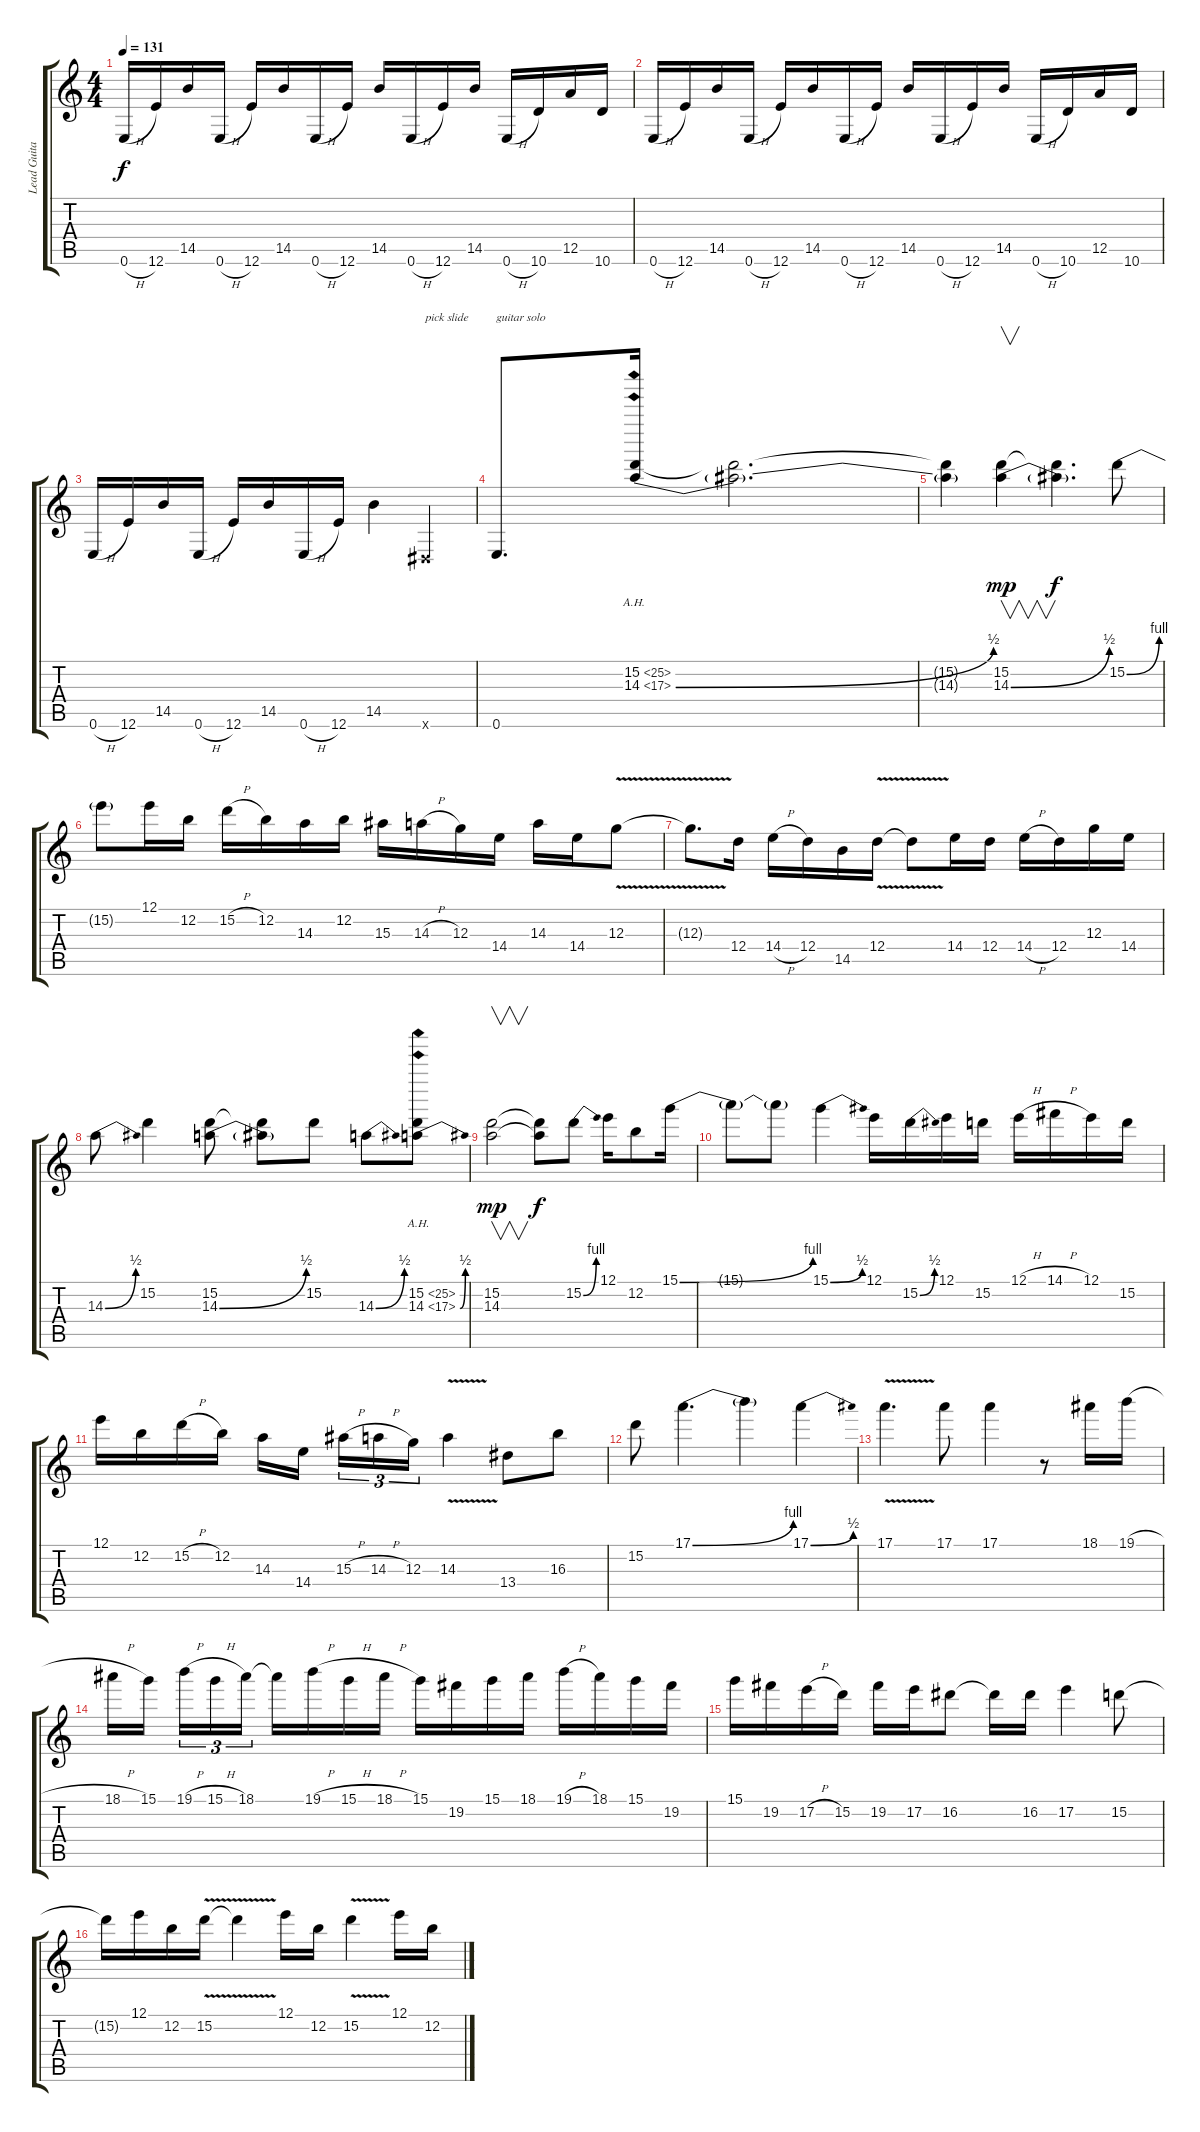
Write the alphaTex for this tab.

\track ("Lead Guitar" "Lead Guita") {instrument distortionguitar}
\staff {score tabs}
\tuning (E4 B3 G3 D3 A2 E2) {hide}
\ts (4 4)
\tempo 131
\clef g2
\ks c
0.6{h}.16{dy f} 12.6.16 14.5.16 0.6{h}.16 12.6.16 14.5.16 0.6{h}.16 12.6.16 14.5.16 0.6{h}.16 12.6.16 14.5.16 0.6{h}.16 10.6.16 12.5.16 10.6.16 |
0.6{h}.16 12.6.16 14.5.16 0.6{h}.16 12.6.16 14.5.16 0.6{h}.16 12.6.16 14.5.16 0.6{h}.16 12.6.16 14.5.16 0.6{h}.16 10.6.16 12.5.16 10.6.16 |
0.6{h}.16 12.6.16 14.5.16 0.6{h}.16 12.6.16 14.5.16 0.6{h}.16 12.6.16 14.5.4 -1.6{x}.4{txt "pick slide"} |
0.6.8{d txt "guitar solo"} (15.2{ah 10} 14.3{be (bend 0 0 60 2) ah 3}).16 (15.2{t} 14.3{t}).2{d} |
(15.2{t} 14.3{t}).4 (15.2 14.3{be (bend 0 0 60 2)}).4{v dy mp} (15.2{t} 14.3{t}).4{d dy f} 15.2{be (bend 0 0 60 4)}.8 |
15.2{t}.8 12.1.16 12.2.16 15.2{h}.16 12.2.16 14.3.16 12.2.16 15.3.16 14.3{h}.16 12.3.16 14.4.16 14.3.16 14.4.16 12.3{v}.8 |
12.3{t}.8{d} 12.4.16 14.4{h}.16 12.4.16 14.5.16 12.4{v}.16 12.4{t}.8 14.4.16 12.4.16 14.4{h}.16 12.4.16 12.3.16 14.4.16 |
14.3{be (bend 0 0 60 2)}.8 15.2.4 (15.2 14.3{be (bend 0 0 60 2)}).8 (15.2{t} 14.3{t}).8 15.2.8 14.3{be (bend 0 0 60 2)}.8 (15.2{ah 10} 14.3{be (bend 0 0 60 2) ah 3}).8 |
(15.2 14.3).2{v dy mp} (15.2{t} 14.3{t}).8{dy f} 15.2{be (bend 0 0 60 4)}.8 12.1.16 12.2.8 15.1{be (bend 0 0 60 4)}.16 |
15.1{t}.8 15.1{t}.8 15.1{be (bend 0 0 60 2)}.4 12.1.16 15.2{be (bend 0 0 60 2)}.16 12.1.16 15.2.16 12.1{h}.16 14.1{h}.16 12.1.16 15.2.16 |
12.1.16 12.2.16 15.2{h}.16 12.2.16 14.3.16 14.4.16{beam splitsecondary} 15.3{h}.16{tu (3 2)} 14.3{h}.16{tu (3 2)} 12.3.16{tu (3 2)} 14.3{v}.4 13.4.8 16.3.8 |
15.2.8 17.1{be (bend 0 0 60 4)}.4{d} 17.1{t}.4 17.1{be (bend 0 0 60 2)}.4 |
17.1{v}.4{d} 17.1.8 17.1.4 r.8 18.1.16 19.1{h}.16 |
18.1{h}.16 15.1.16{beam splitsecondary} 19.1{h}.16{tu (3 2)} 15.1{h}.16{tu (3 2)} 18.1.16{tu (3 2)} 18.1{t}.16 19.1{h}.16 15.1{h}.16 18.1{h}.16 15.1.16 19.2.16 15.1.16 18.1.16 19.1{h}.16 18.1.16 15.1.16 19.2.16 |
15.1.16 19.2.16 17.2{h}.16 15.2.16 19.2.16 17.2.16 16.2.8 16.2{t}.16 16.2.16 17.2.4 15.2.8 |
15.2{t}.16 12.1.16 12.2.16 15.2{v}.16 15.2{t}.4 12.1.16 12.2.16 15.2{v}.4 12.1.16 12.2.16
